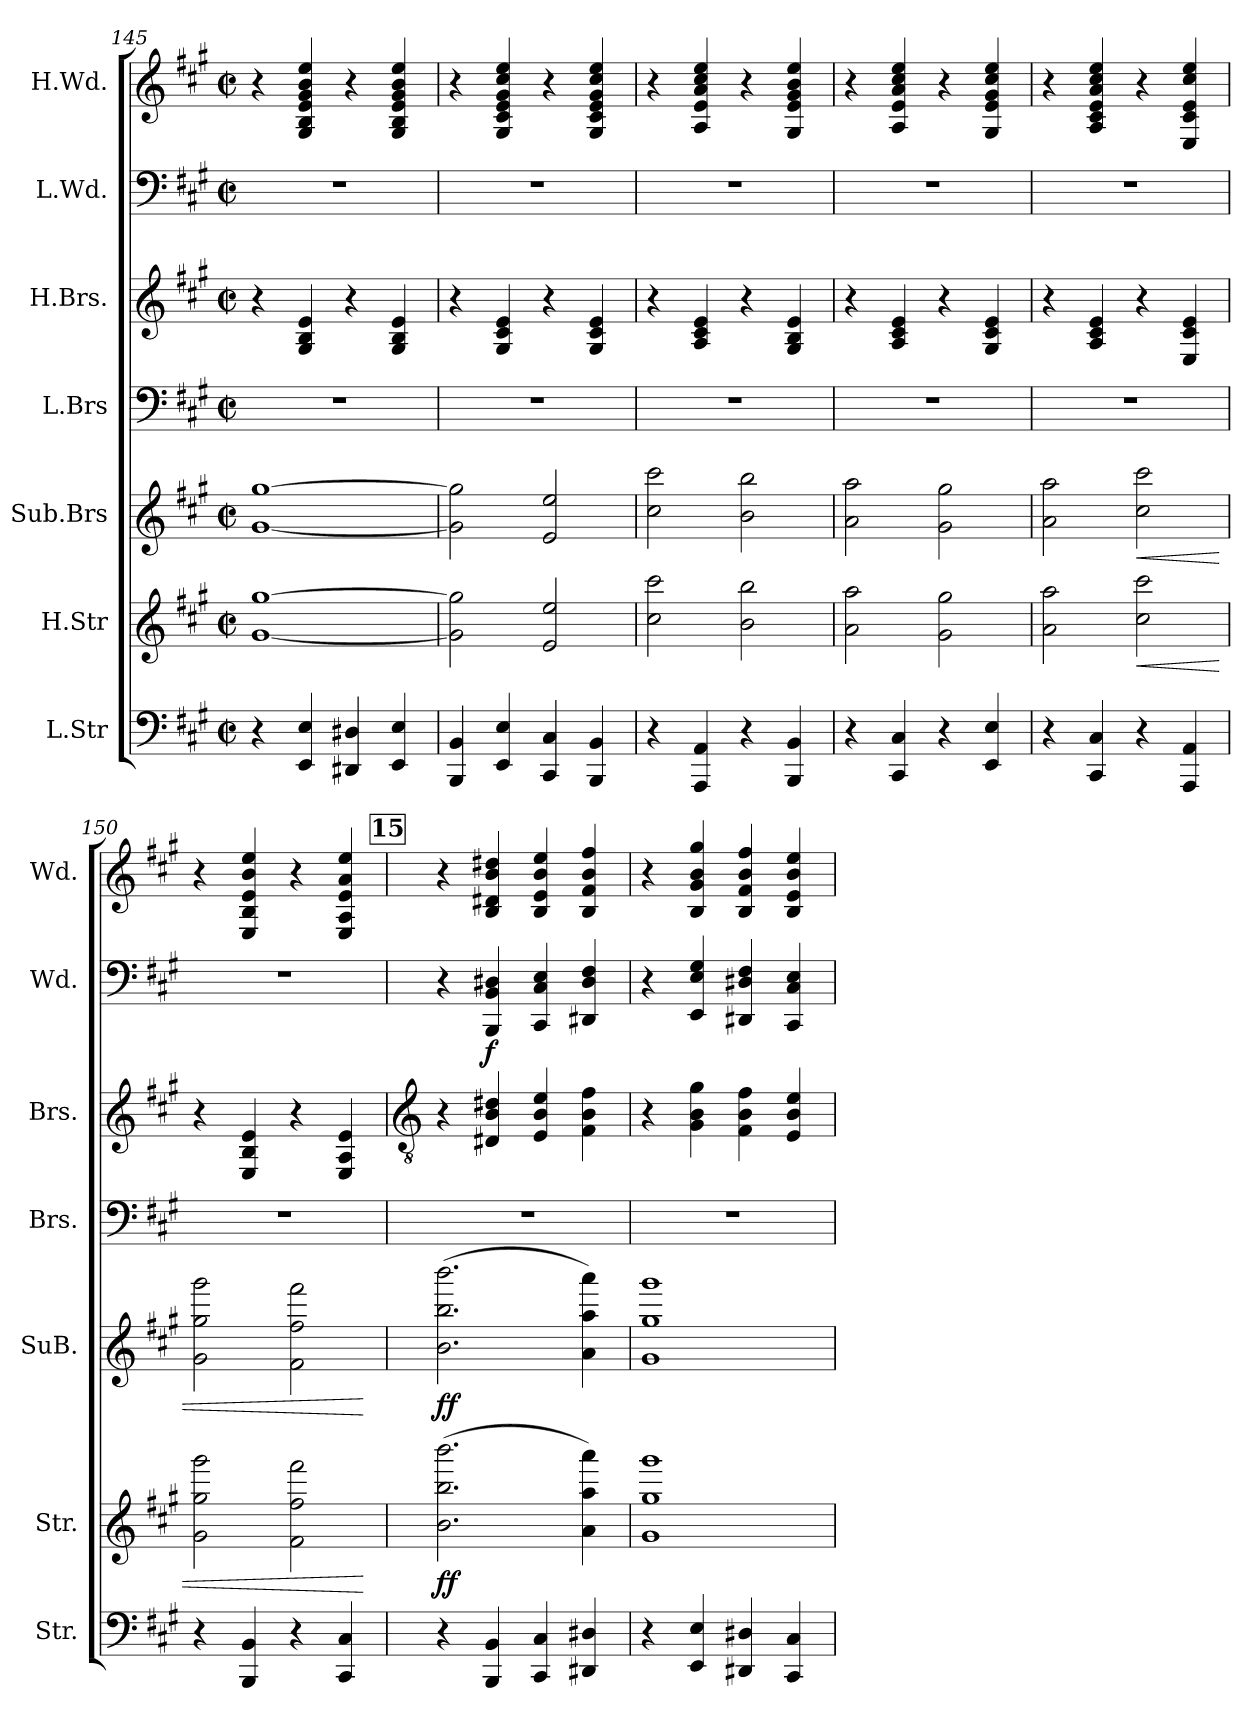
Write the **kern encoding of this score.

**kern	**kern	**dynam	**kern	**dynam	**kern	**kern	**kern	**dynam	**kern
*part7	*part6	*part6	*part5	*part5	*part4	*part3	*part2	*part2	*part1
*staff7	*staff6	*staff6	*staff5	*staff5	*staff4	*staff3	*staff2	*staff2	*staff1
*I"L.Str	*I"H.Str	*	*I"Sub.Brs	*	*I"L.Brs	*I"H.Brs.	*I"L.Wd.	*	*I"H.Wd.
*I'Str.	*I'Str.	*	*I'SuB.	*	*I'Brs.	*I'Brs.	*I'Wd.	*	*I'Wd.
*clefF4	*clefG2	*	*clefG2	*	*clefF4	*clefG2	*clefF4	*	*clefG2
*k[f#c#g#]	*k[f#c#g#]	*	*k[f#c#g#]	*	*k[f#c#g#]	*k[f#c#g#]	*k[f#c#g#]	*	*k[f#c#g#]
*M2/2	*M2/2	*	*M2/2	*	*M2/2	*M2/2	*M2/2	*	*M2/2
*met(c|)	*met(c|)	*	*met(c|)	*	*met(c|)	*met(c|)	*met(c|)	*	*met(c|)
=145	=145	=145	=145	=145	=145	=145	=145	=145	=145
4r	[1g# [1gg#	.	[1g# [1gg#	.	1r	4r	1r	.	4r
4EE/ 4E/	.	.	.	.	.	4G#/ 4B/ 4e/	.	.	4G#/ 4B/ 4e/ 4g#/ 4b/ 4ee/
4DD#X/ 4D#X/	.	.	.	.	.	4r	.	.	4r
4EE/ 4E/	.	.	.	.	.	4G#/ 4B/ 4e/	.	.	4G#/ 4B/ 4e/ 4g#/ 4b/ 4ee/
=146	=146	=146	=146	=146	=146	=146	=146	=146	=146
4BBB/ 4BB/	2g#\] 2gg#\]	.	2g#\] 2gg#\]	.	1r	4r	1r	.	4r
4EE/ 4E/	.	.	.	.	.	4G#/ 4c#/ 4e/	.	.	4G#/ 4c#/ 4e/ 4g#/ 4cc#/ 4ee/
4CC#/ 4C#/	2e/ 2ee/	.	2e/ 2ee/	.	.	4r	.	.	4r
4BBB/ 4BB/	.	.	.	.	.	4G#/ 4c#/ 4e/	.	.	4G#/ 4c#/ 4e/ 4g#/ 4cc#/ 4ee/
=147	=147	=147	=147	=147	=147	=147	=147	=147	=147
4r	2cc#\ 2ccc#\	.	2cc#\ 2ccc#\	.	1r	4r	1r	.	4r
4AAA/ 4AA/	.	.	.	.	.	4A/ 4c#/ 4e/	.	.	4A/ 4e/ 4a/ 4cc#/ 4ee/
4r	2b\ 2bb\	.	2b\ 2bb\	.	.	4r	.	.	4r
4BBB/ 4BB/	.	.	.	.	.	4G#/ 4B/ 4e/	.	.	4G#/ 4e/ 4g#/ 4b/ 4ee/
=148	=148	=148	=148	=148	=148	=148	=148	=148	=148
4r	2a\ 2aa\	.	2a\ 2aa\	.	1r	4r	1r	.	4r
4CC#/ 4C#/	.	.	.	.	.	4A/ 4c#/ 4e/	.	.	4A/ 4e/ 4a/ 4cc#/ 4ee/
4r	2g#\ 2gg#\	.	2g#\ 2gg#\	.	.	4r	.	.	4r
4EE/ 4E/	.	.	.	.	.	4G#/ 4c#/ 4e/	.	.	4G#/ 4e/ 4g#/ 4cc#/ 4ee/
=149	=149	=149	=149	=149	=149	=149	=149	=149	=149
4r	2a\ 2aa\	.	2a\ 2aa\	.	1r	4r	1r	.	4r
4CC#/ 4C#/	.	.	.	.	.	4A/ 4c#/ 4e/	.	.	4A/ 4c#/ 4e/ 4a/ 4cc#/ 4ee/
!	!	!LO:HP:b	!	!LO:HP:b	!	!	!	!	!
4r	2cc#\ 2ccc#\	<	2cc#\ 2ccc#\	<	.	4r	.	.	4r
4AAA/ 4AA/	.	.	.	.	.	4E/ 4c#/ 4e/	.	.	4E/ 4c#/ 4e/ 4cc#/ 4ee/
!!LO:LB:g=z
=150	=150	=150	=150	=150	=150	=150	=150	=150	=150
4r	2g#\ 2gg#\ 2ggg#\	.	2g#\ 2gg#\ 2ggg#\	.	1r	4r	1r	.	4r
4BBB/ 4BB/	.	.	.	.	.	4E/ 4B/ 4e/	.	.	4E/ 4B/ 4e/ 4b/ 4ee/
4r	2f#\ 2ff#\ 2fff#\	.	2f#\ 2ff#\ 2fff#\	.	.	4r	.	.	4r
4CC#/ 4C#/	.	.	.	.	.	4E/ 4A/ 4e/	.	.	4E/ 4A/ 4e/ 4a/ 4ee/
.	.	[	.	[	.	.	.	.	.
!!LO:REH:place=s1:a:B:fs=14:t=15
=151	=151	=151	=151	=151	=151	=151	=151	=151	=151
*	*	*	*	*	*	*clefGv2	*	*	*
!	!	!LO:DY:b	!	!LO:DY:b	!	!	!	!	!
4r	(2.b\ 2.bb\ 2.bbb\	ff	(2.b\ 2.bb\ 2.bbb\	ff	1r	4r	4r	.	4r
!	!	!	!	!	!	!	!	!LO:DY:b	!
4BBB/ 4BB/	.	.	.	.	.	4D#X/ 4B/ 4d#X/	4BBB/ 4BB/ 4D#X/	f	4B/ 4d#X/ 4b/ 4dd#X/
4CC#/ 4C#/	.	.	.	.	.	4E/ 4B/ 4e/	4CC#/ 4C#/ 4E/	.	4B/ 4e/ 4b/ 4ee/
4DD#X/ 4D#X/	4a\ 4aa\ 4aaa\)	.	4a\ 4aa\ 4aaa\)	.	.	4F#\ 4B\ 4f#\	4DD#X/ 4D#/ 4F#/	.	4B/ 4f#/ 4b/ 4ff#/
=152	=152	=152	=152	=152	=152	=152	=152	=152	=152
4r	1g# 1gg# 1ggg#	.	1g# 1gg# 1ggg#	.	1r	4r	4r	.	4r
4EE/ 4E/	.	.	.	.	.	4G#\ 4B\ 4g#\	4EE/ 4E/ 4G#/	.	4B/ 4g#/ 4b/ 4gg#/
4DD#X/ 4D#X/	.	.	.	.	.	4F#\ 4B\ 4f#\	4DD#X/ 4D#X/ 4F#/	.	4B/ 4f#/ 4b/ 4ff#/
4CC#/ 4C#/	.	.	.	.	.	4E/ 4B/ 4e/	4CC#/ 4C#/ 4E/	.	4B/ 4e/ 4b/ 4ee/
=	=	=	=	=	=	=	=	=	=
*-	*-	*-	*-	*-	*-	*-	*-	*-	*-
